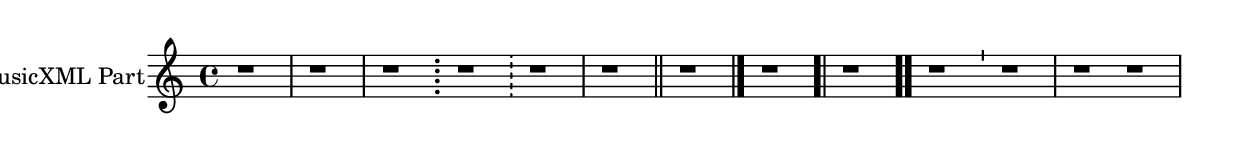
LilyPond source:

\version "2.18.2" 
\version "2.18.2" 
ponestaffone = \new Staff \with {
instrumentName = \markup { 

 \column { 


 \line { "MusicXML Part" 


 } 

 } 
 } 
 }{ % measure 1
\clef treble \key c \major \time 4/4 r1  | 

 % measure 2
r1  \bar "|"

 % measure 3
r1  \bar ";"

 % measure 4
r1  \bar "!"

 % measure 5
r1  \bar "|"

 % measure 6
r1  \bar "||"

 % measure 7
r1  \bar "|."

 % measure 8
r1  \bar ".|"

 % measure 9
r1  \bar ".."

 % measure 10
r1  \bar "'"

 % measure 11
r1  \bar "|"

 % measure 12
r1  \bar ""

 % measure 13
r1  | 

 }

<<\ponestaffone>>